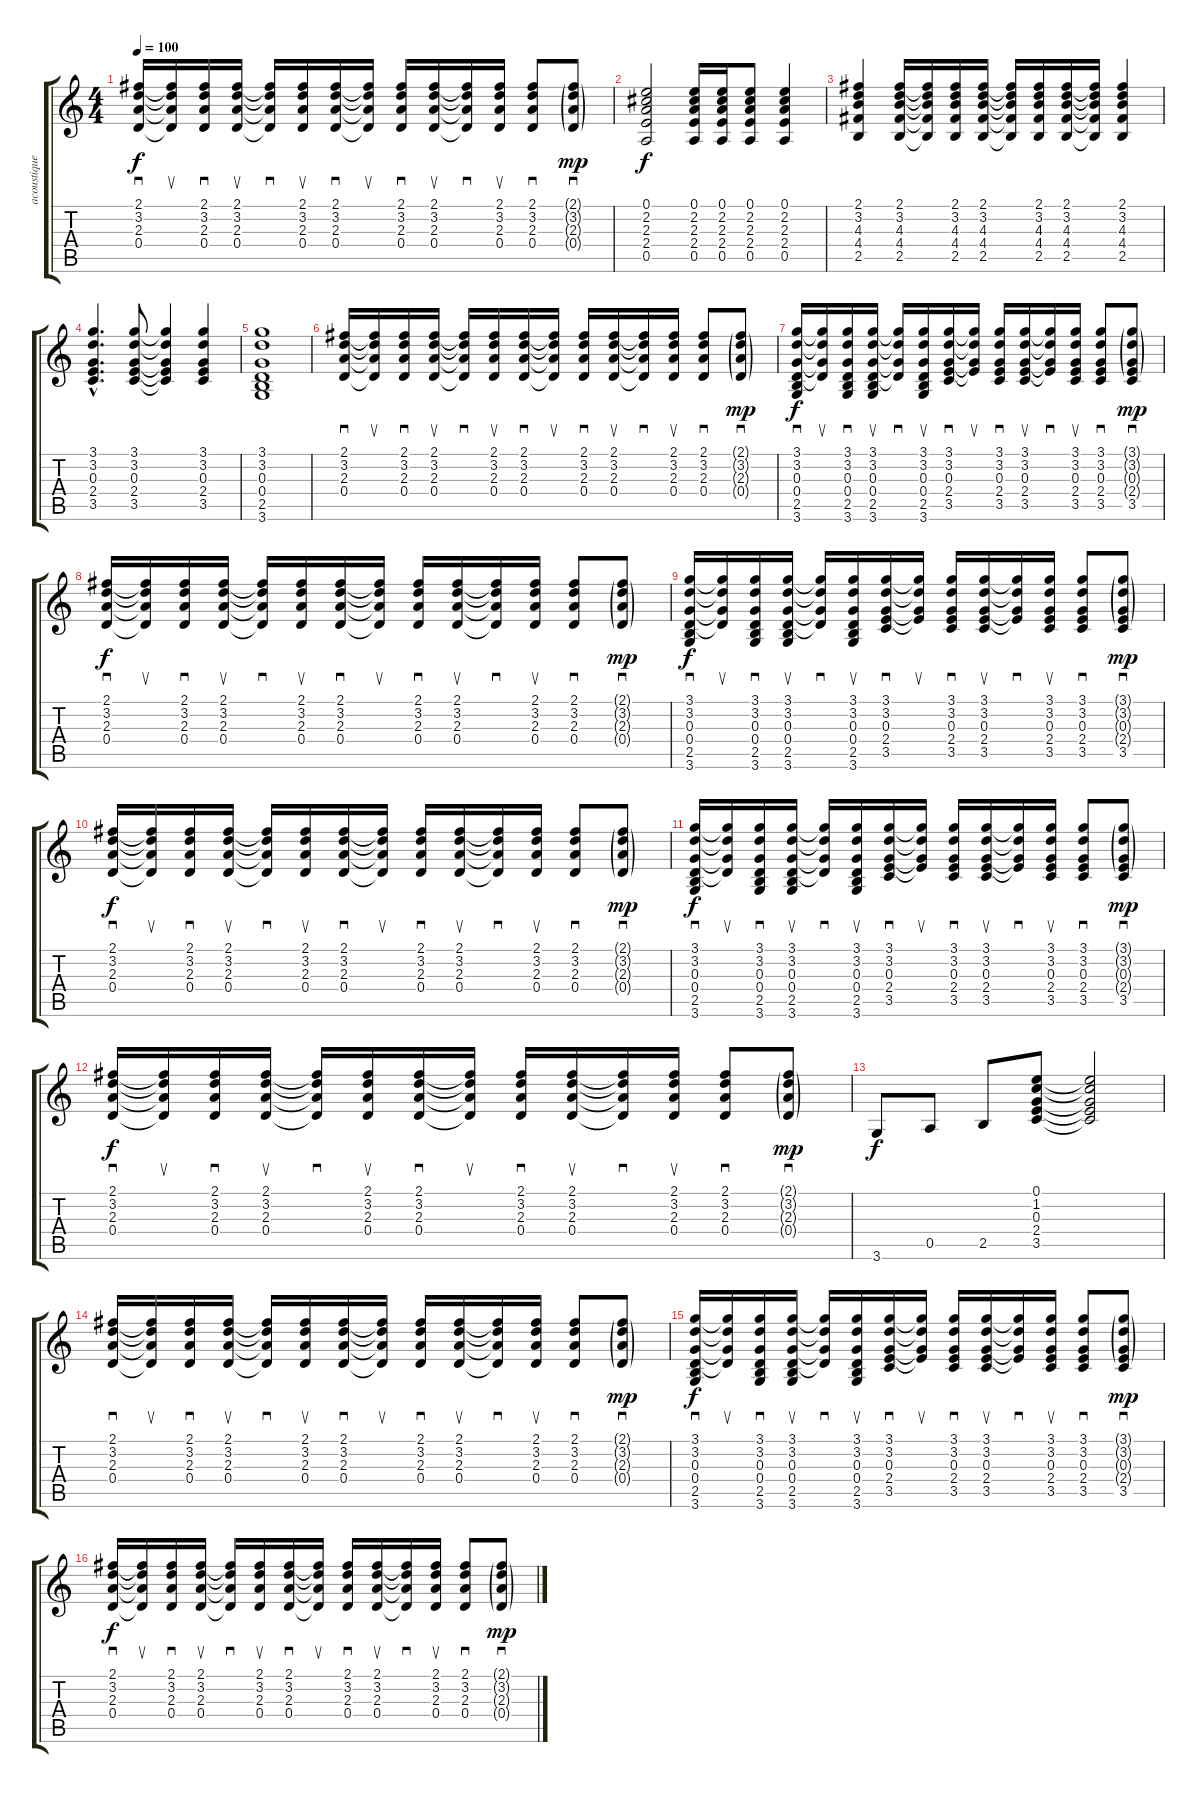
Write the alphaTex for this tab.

\track ("acoustique" "acoustique") {instrument acousticguitarsteel}
\staff {score tabs}
\tuning (E4 B3 G3 D3 A2 E2) {hide}
\ts (4 4)
\tempo 100
\clef g2
\ks c
(2.1 3.2 2.3 0.4).16{sd dy f} (2.1{t} 3.2{t} 2.3{t} 0.4{t}).16{su} (2.1 3.2 2.3 0.4).16{sd} (2.1 3.2 2.3 0.4).16{su} (2.1{t} 3.2{t} 2.3{t} 0.4{t}).16{sd} (2.1 3.2 2.3 0.4).16{su} (2.1 3.2 2.3 0.4).16{sd} (2.1{t} 3.2{t} 2.3{t} 0.4{t}).16{su} (2.1 3.2 2.3 0.4).16{sd} (2.1 3.2 2.3 0.4).16{su} (2.1{t} 3.2{t} 2.3{t} 0.4{t}).16{sd} (2.1 3.2 2.3 0.4).16{su} (2.1 3.2 2.3 0.4).8{sd} (2.1{g} 3.2{g} 2.3{g} 0.4{g}).8{sd dy mp} |
(0.1 2.2 2.3 2.4 0.5).2{dy f} (0.1 2.2 2.3 2.4 0.5).16 (0.1 2.2 2.3 2.4 0.5).16 (0.1 2.2 2.3 2.4 0.5).8 (0.1 2.2 2.3 2.4 0.5).4 |
(2.1 3.2 4.3 4.4 2.5).4 (2.1 3.2 4.3 4.4 2.5).16 (2.1{t} 3.2{t} 4.3{t} 4.4{t} 2.5{t}).16 (2.1 3.2 4.3 4.4 2.5).16 (2.1 3.2 4.3 4.4 2.5).16 (2.1{t} 3.2{t} 4.3{t} 4.4{t} 2.5{t}).16 (2.1 3.2 4.3 4.4 2.5).16 (2.1 3.2 4.3 4.4 2.5).16 (2.1{t} 3.2{t} 4.3{t} 4.4{t} 2.5{t}).16 (2.1 3.2 4.3 4.4 2.5).4 |
(3.1{hac} 3.2{hac} 0.3{hac} 2.4{hac} 3.5{hac}).4{d} (3.1 3.2 0.3 2.4 3.5).8 (3.1{t} 3.2{t} 0.3{t} 2.4{t} 3.5{t}).4 (3.1 3.2 0.3 2.4 3.5).4 |
(3.1 3.2 0.3 0.4 2.5 3.6).1 |
(2.1 3.2 2.3 0.4).16{sd} (2.1{t} 3.2{t} 2.3{t} 0.4{t}).16{su} (2.1 3.2 2.3 0.4).16{sd} (2.1 3.2 2.3 0.4).16{su} (2.1{t} 3.2{t} 2.3{t} 0.4{t}).16{sd} (2.1 3.2 2.3 0.4).16{su} (2.1 3.2 2.3 0.4).16{sd} (2.1{t} 3.2{t} 2.3{t} 0.4{t}).16{su} (2.1 3.2 2.3 0.4).16{sd} (2.1 3.2 2.3 0.4).16{su} (2.1{t} 3.2{t} 2.3{t} 0.4{t}).16{sd} (2.1 3.2 2.3 0.4).16{su} (2.1 3.2 2.3 0.4).8{sd} (2.1{g} 3.2{g} 2.3{g} 0.4{g}).8{sd dy mp} |
(3.1 3.2 0.3 0.4 2.5 3.6).16{sd dy f} (3.1{t} 3.2{t} 0.3{t} 0.4{t}).16{su} (3.1 3.2 0.3 0.4 2.5 3.6).16{sd} (3.1 3.2 0.3 0.4 2.5 3.6).16{su} (3.1{t} 3.2{t} 0.3{t} 0.4{t}).16{sd} (3.1 3.2 0.3 0.4 2.5 3.6).16{su} (3.1 3.2 0.3 2.4 3.5).16{sd} (3.1{t} 3.2{t} 0.3{t} 2.4{t}).16{su} (3.1 3.2 0.3 2.4 3.5).16{sd} (3.1 3.2 0.3 2.4 3.5).16{su} (3.1{t} 3.2{t} 0.3{t} 2.4{t}).16{sd} (3.1 3.2 0.3 2.4 3.5).16{su} (3.1 3.2 0.3 2.4 3.5).8{sd} (3.1{g} 3.2{g} 0.3{g} 2.4{g} 3.5).8{sd dy mp} |
(2.1 3.2 2.3 0.4).16{sd dy f} (2.1{t} 3.2{t} 2.3{t} 0.4{t}).16{su} (2.1 3.2 2.3 0.4).16{sd} (2.1 3.2 2.3 0.4).16{su} (2.1{t} 3.2{t} 2.3{t} 0.4{t}).16{sd} (2.1 3.2 2.3 0.4).16{su} (2.1 3.2 2.3 0.4).16{sd} (2.1{t} 3.2{t} 2.3{t} 0.4{t}).16{su} (2.1 3.2 2.3 0.4).16{sd} (2.1 3.2 2.3 0.4).16{su} (2.1{t} 3.2{t} 2.3{t} 0.4{t}).16{sd} (2.1 3.2 2.3 0.4).16{su} (2.1 3.2 2.3 0.4).8{sd} (2.1{g} 3.2{g} 2.3{g} 0.4{g}).8{sd dy mp} |
(3.1 3.2 0.3 0.4 2.5 3.6).16{sd dy f} (3.1{t} 3.2{t} 0.3{t} 0.4{t}).16{su} (3.1 3.2 0.3 0.4 2.5 3.6).16{sd} (3.1 3.2 0.3 0.4 2.5 3.6).16{su} (3.1{t} 3.2{t} 0.3{t} 0.4{t}).16{sd} (3.1 3.2 0.3 0.4 2.5 3.6).16{su} (3.1 3.2 0.3 2.4 3.5).16{sd} (3.1{t} 3.2{t} 0.3{t} 2.4{t}).16{su} (3.1 3.2 0.3 2.4 3.5).16{sd} (3.1 3.2 0.3 2.4 3.5).16{su} (3.1{t} 3.2{t} 0.3{t} 2.4{t}).16{sd} (3.1 3.2 0.3 2.4 3.5).16{su} (3.1 3.2 0.3 2.4 3.5).8{sd} (3.1{g} 3.2{g} 0.3{g} 2.4{g} 3.5).8{sd dy mp} |
(2.1 3.2 2.3 0.4).16{sd dy f} (2.1{t} 3.2{t} 2.3{t} 0.4{t}).16{su} (2.1 3.2 2.3 0.4).16{sd} (2.1 3.2 2.3 0.4).16{su} (2.1{t} 3.2{t} 2.3{t} 0.4{t}).16{sd} (2.1 3.2 2.3 0.4).16{su} (2.1 3.2 2.3 0.4).16{sd} (2.1{t} 3.2{t} 2.3{t} 0.4{t}).16{su} (2.1 3.2 2.3 0.4).16{sd} (2.1 3.2 2.3 0.4).16{su} (2.1{t} 3.2{t} 2.3{t} 0.4{t}).16{sd} (2.1 3.2 2.3 0.4).16{su} (2.1 3.2 2.3 0.4).8{sd} (2.1{g} 3.2{g} 2.3{g} 0.4{g}).8{sd dy mp} |
(3.1 3.2 0.3 0.4 2.5 3.6).16{sd dy f} (3.1{t} 3.2{t} 0.3{t} 0.4{t}).16{su} (3.1 3.2 0.3 0.4 2.5 3.6).16{sd} (3.1 3.2 0.3 0.4 2.5 3.6).16{su} (3.1{t} 3.2{t} 0.3{t} 0.4{t}).16{sd} (3.1 3.2 0.3 0.4 2.5 3.6).16{su} (3.1 3.2 0.3 2.4 3.5).16{sd} (3.1{t} 3.2{t} 0.3{t} 2.4{t}).16{su} (3.1 3.2 0.3 2.4 3.5).16{sd} (3.1 3.2 0.3 2.4 3.5).16{su} (3.1{t} 3.2{t} 0.3{t} 2.4{t}).16{sd} (3.1 3.2 0.3 2.4 3.5).16{su} (3.1 3.2 0.3 2.4 3.5).8{sd} (3.1{g} 3.2{g} 0.3{g} 2.4{g} 3.5).8{sd dy mp} |
(2.1 3.2 2.3 0.4).16{sd dy f} (2.1{t} 3.2{t} 2.3{t} 0.4{t}).16{su} (2.1 3.2 2.3 0.4).16{sd} (2.1 3.2 2.3 0.4).16{su} (2.1{t} 3.2{t} 2.3{t} 0.4{t}).16{sd} (2.1 3.2 2.3 0.4).16{su} (2.1 3.2 2.3 0.4).16{sd} (2.1{t} 3.2{t} 2.3{t} 0.4{t}).16{su} (2.1 3.2 2.3 0.4).16{sd} (2.1 3.2 2.3 0.4).16{su} (2.1{t} 3.2{t} 2.3{t} 0.4{t}).16{sd} (2.1 3.2 2.3 0.4).16{su} (2.1 3.2 2.3 0.4).8{sd} (2.1{g} 3.2{g} 2.3{g} 0.4{g}).8{sd dy mp} |
3.6.8{dy f} 0.5.8 2.5.8 (0.1 1.2 0.3 2.4 3.5).8 (0.1{t} 1.2{t} 0.3{t} 2.4{t} 3.5{t}).2 |
(2.1 3.2 2.3 0.4).16{sd} (2.1{t} 3.2{t} 2.3{t} 0.4{t}).16{su} (2.1 3.2 2.3 0.4).16{sd} (2.1 3.2 2.3 0.4).16{su} (2.1{t} 3.2{t} 2.3{t} 0.4{t}).16{sd} (2.1 3.2 2.3 0.4).16{su} (2.1 3.2 2.3 0.4).16{sd} (2.1{t} 3.2{t} 2.3{t} 0.4{t}).16{su} (2.1 3.2 2.3 0.4).16{sd} (2.1 3.2 2.3 0.4).16{su} (2.1{t} 3.2{t} 2.3{t} 0.4{t}).16{sd} (2.1 3.2 2.3 0.4).16{su} (2.1 3.2 2.3 0.4).8{sd} (2.1{g} 3.2{g} 2.3{g} 0.4{g}).8{sd dy mp} |
(3.1 3.2 0.3 0.4 2.5 3.6).16{sd dy f} (3.1{t} 3.2{t} 0.3{t} 0.4{t}).16{su} (3.1 3.2 0.3 0.4 2.5 3.6).16{sd} (3.1 3.2 0.3 0.4 2.5 3.6).16{su} (3.1{t} 3.2{t} 0.3{t} 0.4{t}).16{sd} (3.1 3.2 0.3 0.4 2.5 3.6).16{su} (3.1 3.2 0.3 2.4 3.5).16{sd} (3.1{t} 3.2{t} 0.3{t} 2.4{t}).16{su} (3.1 3.2 0.3 2.4 3.5).16{sd} (3.1 3.2 0.3 2.4 3.5).16{su} (3.1{t} 3.2{t} 0.3{t} 2.4{t}).16{sd} (3.1 3.2 0.3 2.4 3.5).16{su} (3.1 3.2 0.3 2.4 3.5).8{sd} (3.1{g} 3.2{g} 0.3{g} 2.4{g} 3.5).8{sd dy mp} |
(2.1 3.2 2.3 0.4).16{sd dy f} (2.1{t} 3.2{t} 2.3{t} 0.4{t}).16{su} (2.1 3.2 2.3 0.4).16{sd} (2.1 3.2 2.3 0.4).16{su} (2.1{t} 3.2{t} 2.3{t} 0.4{t}).16{sd} (2.1 3.2 2.3 0.4).16{su} (2.1 3.2 2.3 0.4).16{sd} (2.1{t} 3.2{t} 2.3{t} 0.4{t}).16{su} (2.1 3.2 2.3 0.4).16{sd} (2.1 3.2 2.3 0.4).16{su} (2.1{t} 3.2{t} 2.3{t} 0.4{t}).16{sd} (2.1 3.2 2.3 0.4).16{su} (2.1 3.2 2.3 0.4).8{sd} (2.1{g} 3.2{g} 2.3{g} 0.4{g}).8{sd dy mp}
